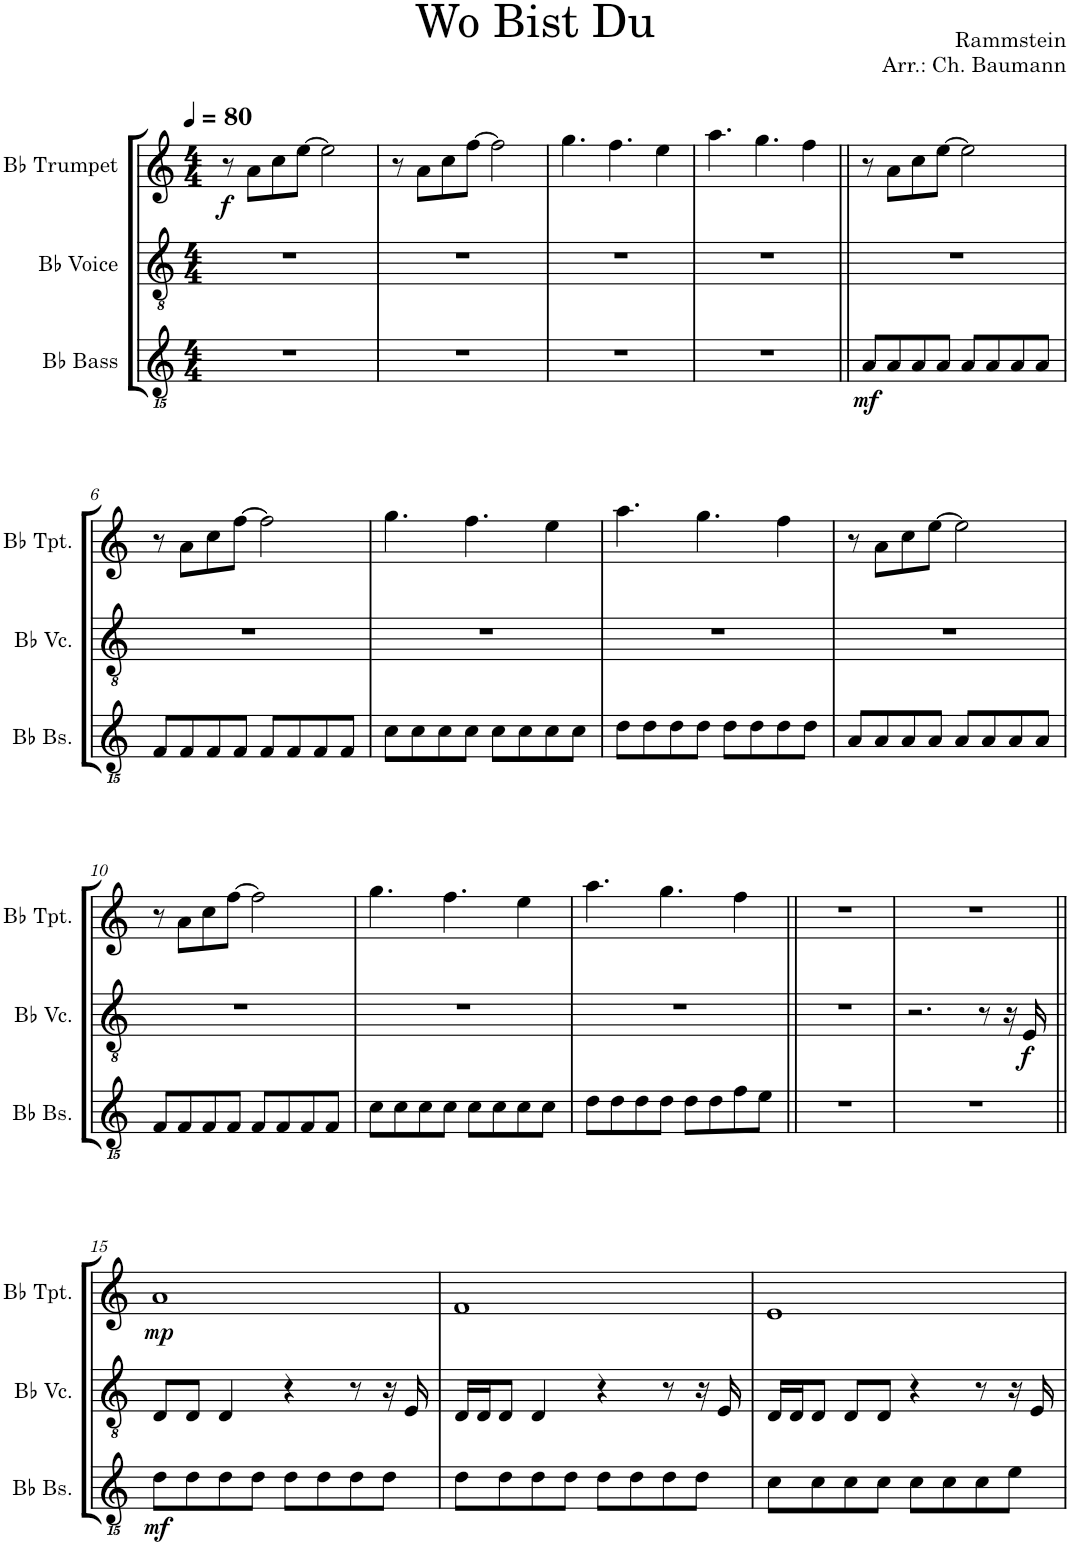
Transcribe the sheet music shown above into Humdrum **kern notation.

**kern	**dynam	**kern	**dynam	**kern	**dynam
*part3	*part3	*part2	*part2	*part1	*part1
*staff3	*staff3	*staff2	*staff2	*staff1	*staff1
*I"Bb Bass	*	*I"Bb Voice	*	*I"Bb Trumpet	*
*I'Bb Bs.	*	*I'Bb Vc.	*	*I'Bb Tpt.	*
*clefGvv2	*	*clefGv2	*	*clefG2	*
*Trd1c2	*	*Trd1c2	*	*Trd1c2	*
*k[]	*	*k[]	*	*k[]	*
*M4/4	*	*M4/4	*	*M4/4	*
*MM80	*	*MM80	*	*MM80	*
=1	=1	=1	=1	=1	=1
!	!	!	!	!	!LO:DY:b
1r	.	1r	.	8r	f
.	.	.	.	8a\L	.
.	.	.	.	8cc\	.
.	.	.	.	[8ee\J	.
.	.	.	.	2ee\]	.
=2	=2	=2	=2	=2	=2
1r	.	1r	.	8r	.
.	.	.	.	8a\L	.
.	.	.	.	8cc\	.
.	.	.	.	[8ff\J	.
.	.	.	.	2ff\]	.
=3	=3	=3	=3	=3	=3
1r	.	1r	.	4.gg\	.
.	.	.	.	4.ff\	.
.	.	.	.	4ee\	.
=4	=4	=4	=4	=4	=4
1r	.	1r	.	4.aa\	.
.	.	.	.	4.gg\	.
.	.	.	.	4ff\	.
=5||	=5||	=5||	=5||	=5||	=5||
!	!LO:DY:b	!	!	!	!
8AA/L	mf	1r	.	8r	.
8AA/	.	.	.	8a\L	.
8AA/	.	.	.	8cc\	.
8AA/J	.	.	.	[8ee\J	.
8AA/L	.	.	.	2ee\]	.
8AA/	.	.	.	.	.
8AA/	.	.	.	.	.
8AA/J	.	.	.	.	.
!!LO:LB:g=z
=6	=6	=6	=6	=6	=6
8FF/L	.	1r	.	8r	.
8FF/	.	.	.	8a\L	.
8FF/	.	.	.	8cc\	.
8FF/J	.	.	.	[8ff\J	.
8FF/L	.	.	.	2ff\]	.
8FF/	.	.	.	.	.
8FF/	.	.	.	.	.
8FF/J	.	.	.	.	.
=7	=7	=7	=7	=7	=7
8C\L	.	1r	.	4.gg\	.
8C\	.	.	.	.	.
8C\	.	.	.	.	.
8C\J	.	.	.	4.ff\	.
8C\L	.	.	.	.	.
8C\	.	.	.	.	.
8C\	.	.	.	4ee\	.
8C\J	.	.	.	.	.
=8	=8	=8	=8	=8	=8
8D\L	.	1r	.	4.aa\	.
8D\	.	.	.	.	.
8D\	.	.	.	.	.
8D\J	.	.	.	4.gg\	.
8D\L	.	.	.	.	.
8D\	.	.	.	.	.
8D\	.	.	.	4ff\	.
8D\J	.	.	.	.	.
=9	=9	=9	=9	=9	=9
8AA/L	.	1r	.	8r	.
8AA/	.	.	.	8a\L	.
8AA/	.	.	.	8cc\	.
8AA/J	.	.	.	[8ee\J	.
8AA/L	.	.	.	2ee\]	.
8AA/	.	.	.	.	.
8AA/	.	.	.	.	.
8AA/J	.	.	.	.	.
!!LO:LB:g=z
=10	=10	=10	=10	=10	=10
8FF/L	.	1r	.	8r	.
8FF/	.	.	.	8a\L	.
8FF/	.	.	.	8cc\	.
8FF/J	.	.	.	[8ff\J	.
8FF/L	.	.	.	2ff\]	.
8FF/	.	.	.	.	.
8FF/	.	.	.	.	.
8FF/J	.	.	.	.	.
=11	=11	=11	=11	=11	=11
8C\L	.	1r	.	4.gg\	.
8C\	.	.	.	.	.
8C\	.	.	.	.	.
8C\J	.	.	.	4.ff\	.
8C\L	.	.	.	.	.
8C\	.	.	.	.	.
8C\	.	.	.	4ee\	.
8C\J	.	.	.	.	.
=12	=12	=12	=12	=12	=12
8D\L	.	1r	.	4.aa\	.
8D\	.	.	.	.	.
8D\	.	.	.	.	.
8D\J	.	.	.	4.gg\	.
8D\L	.	.	.	.	.
8D\	.	.	.	.	.
8F\	.	.	.	4ff\	.
8E\J	.	.	.	.	.
=13||	=13||	=13||	=13||	=13||	=13||
1r	.	1r	.	1r	.
=14	=14	=14	=14	=14	=14
1r	.	2.r	.	1r	.
.	.	8r	.	.	.
.	.	16r	.	.	.
!	!	!	!LO:DY:b	!	!
.	.	16E/	f	.	.
!!LO:LB:g=z
=15||	=15||	=15||	=15||	=15||	=15||
!	!LO:DY:b	!	!	!	!LO:DY:b
8D\L	mf	8D/L	.	1a	mp
8D\	.	8D/J	.	.	.
8D\	.	4D/	.	.	.
8D\J	.	.	.	.	.
8D\L	.	4r	.	.	.
8D\	.	.	.	.	.
8D\	.	8r	.	.	.
8D\J	.	16r	.	.	.
.	.	16E/	.	.	.
=16	=16	=16	=16	=16	=16
8D\L	.	16D/LL	.	1f	.
.	.	16D/J	.	.	.
8D\	.	8D/J	.	.	.
8D\	.	4D/	.	.	.
8D\J	.	.	.	.	.
8D\L	.	4r	.	.	.
8D\	.	.	.	.	.
8D\	.	8r	.	.	.
8D\J	.	16r	.	.	.
.	.	16E/	.	.	.
=17	=17	=17	=17	=17	=17
8C\L	.	16D/LL	.	1e	.
.	.	16D/J	.	.	.
8C\	.	8D/J	.	.	.
8C\	.	8D/L	.	.	.
8C\J	.	8D/J	.	.	.
8C\L	.	4r	.	.	.
8C\	.	.	.	.	.
8C\	.	8r	.	.	.
8E\J	.	16r	.	.	.
.	.	16E/	.	.	.
=	=	=	=	=	=
*-	*-	*-	*-	*-	*-
